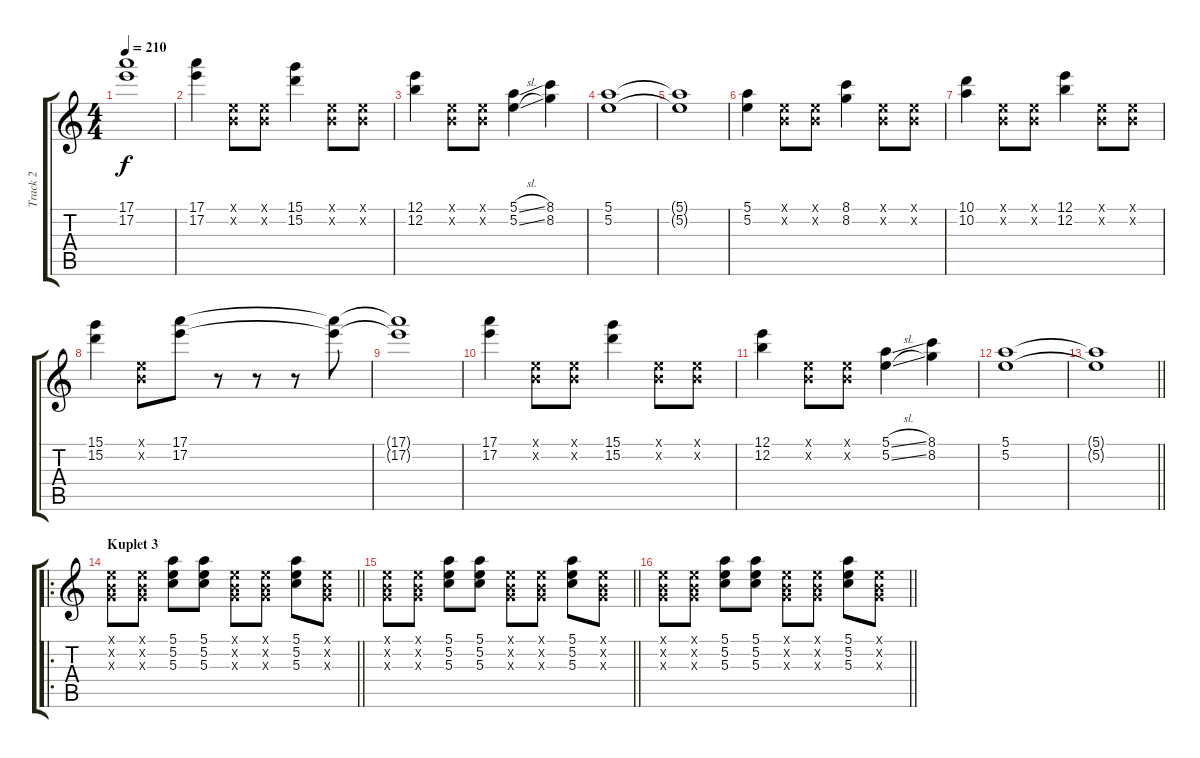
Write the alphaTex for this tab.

\track ("Track 2" "Track 2") {instrument acousticguitarsteel}
\staff {score tabs}
\tuning (E4 B3 G3 D3 A2 E2) {hide}
\ts (4 4)
\tempo 210
\clef g2
\ks c
(17.1{t} 17.2{t}).1{dy f} |
(17.1 17.2).4 (0.1{x} 0.2{x}).8 (0.1{x} 0.2{x}).8 (15.1 15.2).4 (0.1{x} 0.2{x}).8 (0.1{x} 0.2{x}).8 |
(12.1 12.2).4 (0.1{x} 0.2{x}).8 (0.1{x} 0.2{x}).8 (5.1{sl} 5.2{sl}).4 (8.1 8.2).4 |
(5.1 5.2).1 |
(5.1{t} 5.2{t}).1 |
(5.1 5.2).4 (0.1{x} 0.2{x}).8 (0.1{x} 0.2{x}).8 (8.1 8.2).4 (0.1{x} 0.2{x}).8 (0.1{x} 0.2{x}).8 |
(10.1 10.2).4 (0.1{x} 0.2{x}).8 (0.1{x} 0.2{x}).8 (12.1 12.2).4 (0.1{x} 0.2{x}).8 (0.1{x} 0.2{x}).8 |
(15.1 15.2).4 (0.1{x} 0.2{x}).8 (17.1 17.2).8 r.8 r.8 r.8 (17.1{t} 17.2{t}).8 |
(17.1{t} 17.2{t}).1 |
(17.1 17.2).4 (0.1{x} 0.2{x}).8 (0.1{x} 0.2{x}).8 (15.1 15.2).4 (0.1{x} 0.2{x}).8 (0.1{x} 0.2{x}).8 |
(12.1 12.2).4 (0.1{x} 0.2{x}).8 (0.1{x} 0.2{x}).8 (5.1{sl} 5.2{sl}).4 (8.1 8.2).4 |
(5.1 5.2).1 |
\barLineRight lightlight
(5.1{t} 5.2{t}).1 |
\ro
\section ("" "Kuplet 3")
\barLineRight lightlight
(0.1{x} 0.2{x} 0.3{x}).8 (0.1{x} 0.2{x} 0.3{x}).8 (5.1 5.2 5.3).8 (5.1 5.2 5.3).8 (0.1{x} 0.2{x} 0.3{x}).8 (0.1{x} 0.2{x} 0.3{x}).8 (5.1 5.2 5.3).8 (0.1{x} 0.2{x} 0.3{x}).8 |
\barLineRight lightlight
(0.1{x} 0.2{x} 0.3{x}).8 (0.1{x} 0.2{x} 0.3{x}).8 (5.1 5.2 5.3).8 (5.1 5.2 5.3).8 (0.1{x} 0.2{x} 0.3{x}).8 (0.1{x} 0.2{x} 0.3{x}).8 (5.1 5.2 5.3).8 (0.1{x} 0.2{x} 0.3{x}).8 |
\barLineRight lightlight
(0.1{x} 0.2{x} 0.3{x}).8 (0.1{x} 0.2{x} 0.3{x}).8 (5.1 5.2 5.3).8 (5.1 5.2 5.3).8 (0.1{x} 0.2{x} 0.3{x}).8 (0.1{x} 0.2{x} 0.3{x}).8 (5.1 5.2 5.3).8 (0.1{x} 0.2{x} 0.3{x}).8
